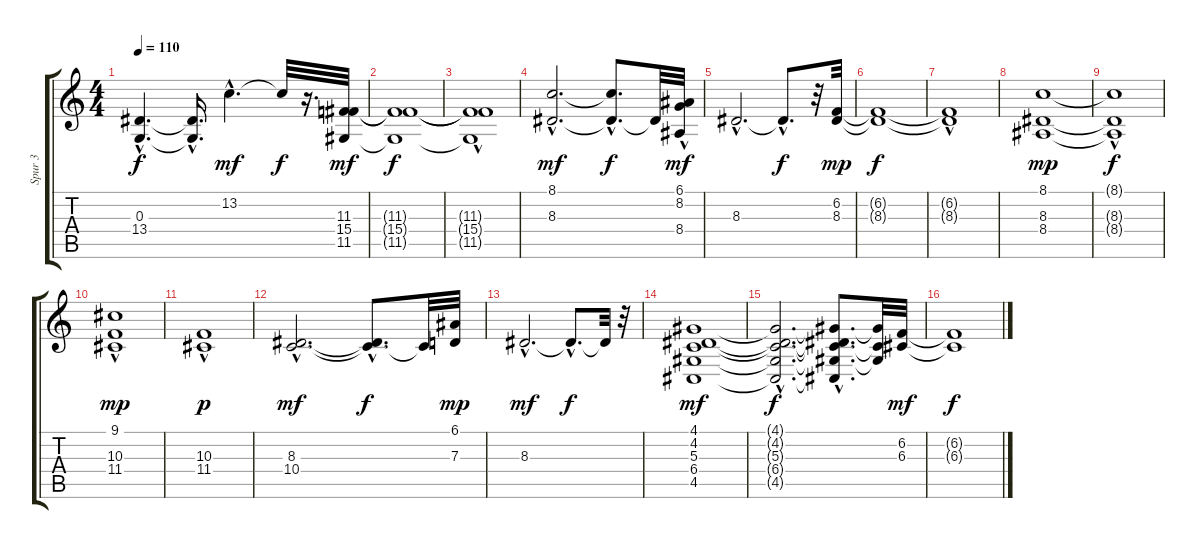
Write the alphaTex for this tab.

\track ("Spur 3" "Spur 3") {instrument synthstrings1}
\staff {score tabs}
\tuning (E4 B3 G3 D3 A2 E2) {hide}
\ts (4 4)
\tempo 110
\clef g2
\ks c
(0.3{hac t} 13.4{hac t}).4{d dy f} (0.3{t} 13.4{hac t}).16{d} 13.2{hac}.4{d dy mf} 13.2{t}.32{dy f} r.16{d} (11.3 15.4 11.5).32{dy mf} |
(11.3{t} 15.4{t} 11.5{t}).1{dy f} |
(11.3{hac t} 15.4{t} 11.5{hac t}).1 |
(8.1{hac} 8.3{hac}).2{d dy mf} (8.1{hac t} 8.3{hac t}).8{d dy f} 8.3{t}.32 (6.1{hac} 8.2 8.4).32{dy mf} |
8.3{hac}.2{d} 8.3{hac t}.8{d dy f} r.32 (6.2 8.3).32{dy mp} |
(6.2{t} 8.3{t}).1{dy f} |
(6.2{hac t} 8.3{t}).1 |
(8.1 8.3 8.4).1{dy mp} |
(8.1{hac t} 8.3{t} 8.4{hac t}).1{dy f} |
(9.1{hac} 10.3 11.4{hac}).1{dy mp} |
(10.3 11.4{hac}).1{dy p} |
(8.3{hac} 10.4{hac}).2{d dy mf} (8.3{hac t} 10.4{hac t}).8{d dy f} 10.4{t}.32 (6.1 7.3).32{dy mp} |
8.3{hac}.2{d dy mf} 8.3{hac t}.8{d dy f} 8.3{t}.32 r.32 |
(4.1 4.2 5.3 6.4 4.5).1{dy mf} |
(4.1{hac t} 4.2{hac t} 5.3{hac t} 6.4{hac t} 4.5{hac t}).2{d dy f} (4.1{hac t} 4.2{t} 5.3{hac t} 6.4{hac t} 4.5{hac t}).8{d} (4.1{t} 5.3{t} 6.4{t}).32 (6.2 6.3).32{dy mf} |
(6.2{t} 6.3{t}).1{dy f}
